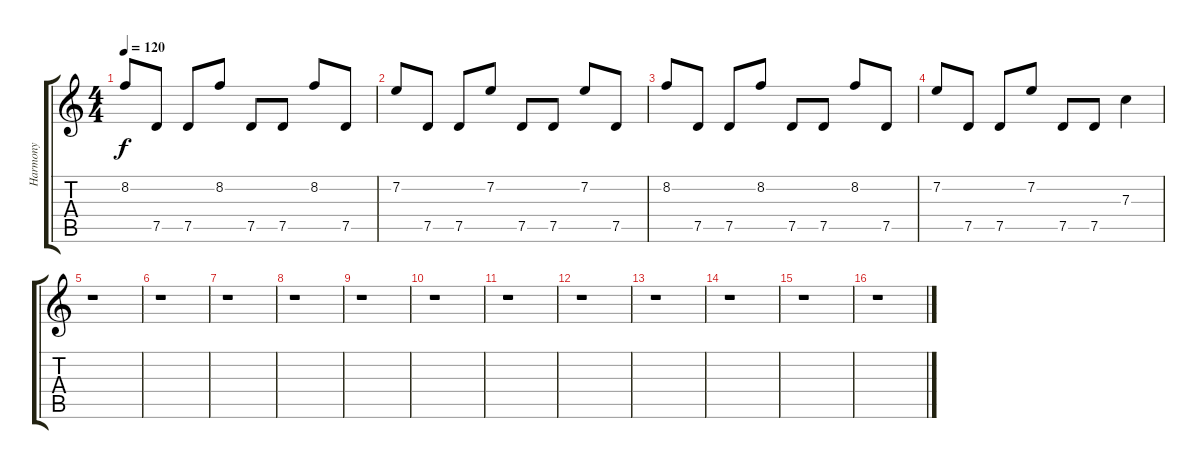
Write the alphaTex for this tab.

\track ("Harmony" "Harmony") {instrument distortionguitar}
\staff {score tabs}
\tuning (D4 A3 F3 C3 G2 D2) {hide}
\ts (4 4)
\tempo 120
\clef g2
\ks c
8.2.8{dy f} 7.5.8 7.5.8 8.2.8 7.5.8 7.5.8 8.2.8 7.5.8 |
7.2.8 7.5.8 7.5.8 7.2.8 7.5.8 7.5.8 7.2.8 7.5.8 |
8.2.8 7.5.8 7.5.8 8.2.8 7.5.8 7.5.8 8.2.8 7.5.8 |
7.2.8 7.5.8 7.5.8 7.2.8 7.5.8 7.5.8 7.3.4 |
r.1 |
r.1 |
r.1 |
r.1 |
r.1 |
r.1 |
r.1 |
r.1 |
r.1 |
r.1 |
r.1 |
r.1
